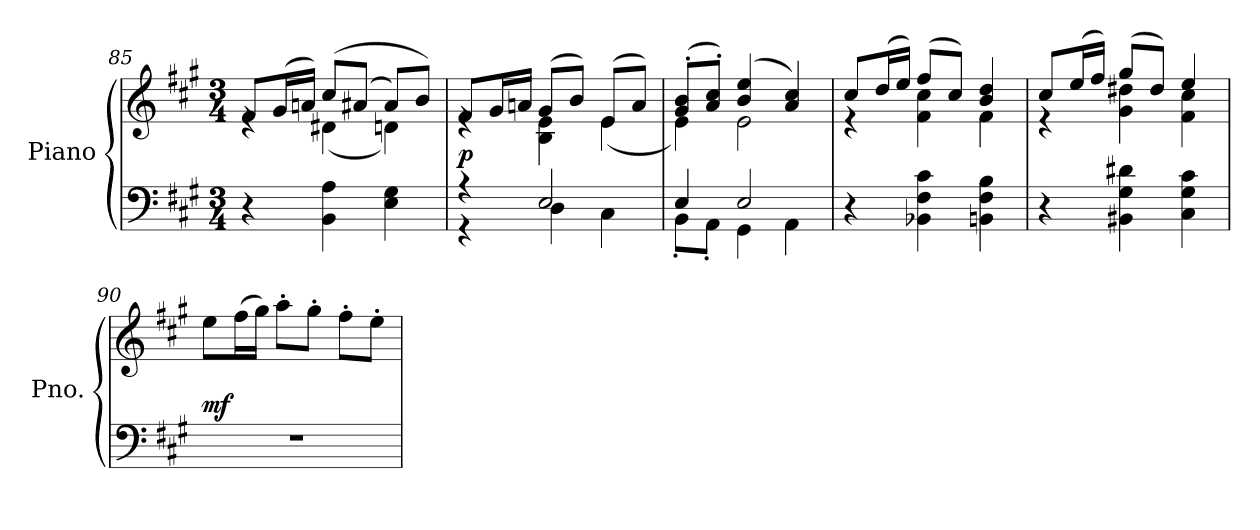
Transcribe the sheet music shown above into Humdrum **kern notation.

**kern	**kern	**dynam
*part1	*part1	*part1
*staff2	*staff1	*staff1/2
*I"Piano	*	*
*I'Pno.	*	*
!!LO:LB:g=z
*clefF4	*clefG2	*
*k[f#c#g#]	*k[f#c#g#]	*
*M3/4	*M3/4	*
=85	=85	=85
*	*^	*
4r	8f#/L	4re	.
.	(>16g#/L	.	.
.	16an/JJ)	.	.
4BB\ 4A\	(>8cc#/L	(<4d#X\	.
.	(>8a#X/J	.	.
4E\ 4G#\	8a#/L)	4dn\)	.
.	8b/J)	.	.
=86	=86	=86	=86
*^	*	*	*
!	!	!	!	!LO:DY:a=2
4rGG	4rA	8f#/L	4re	p
.	.	16g#/L	.	.
.	.	16an/JJ	.	.
2E/	4D\	(>8g#/L	4B\ 4e\	.
.	.	8b/J)	.	.
.	4C#\	(>8e/L	(<4e\	.
.	.	8a/J)	.	.
=87	=87	=87	=87	=87
4E/	8BB'\L	(>8g#/' 8b/'L	4e\)	.
.	8AA'\J	8a/' 8cc#/'J)	.	.
2E/	4GG#\	(>4b/ 4ee/	2e\	.
.	4AA\	4a/ 4cc#/)	.	.
=88	=88	=88	=88	=88
!LO:TX:a:i:t=cresc.	!	!	!	!
*v	*v	*	*	*
4r	8cc#/L	4r	.
.	(>16dd/L	.	.
.	16ee/JJ)	.	.
4BB-X\ 4F#\ 4c#\	(>8ff#/L	4f#\ 4cc#\	.
.	8cc#/J)	.	.
4BBn\ 4F#\ 4B\	4b/ 4dd/	4f#\	.
=89	=89	=89	=89
4r	8cc#/L	4r	.
.	(>16ee/L	.	.
.	16ff#/JJ)	.	.
4BB#X\ 4G#\ 4d#X\	(>8gg#/L	4g#\ 4dd#X\	.
.	8dd#/J)	.	.
4C#\ 4G#\ 4c#\	4ee/	4f#\ 4cc#\	.
=90	=90	=90	=90
!	!	!	!LO:DY:a=2
*	*v	*v	*
2.r	8ee\L	mf
.	(>16ff#\L	.
.	16gg#\JJ)	.
.	8aa'\L	.
.	8gg#'\J	.
.	8ff#'\L	.
.	8ee'\J	.
=	=	=
*-	*-	*-
